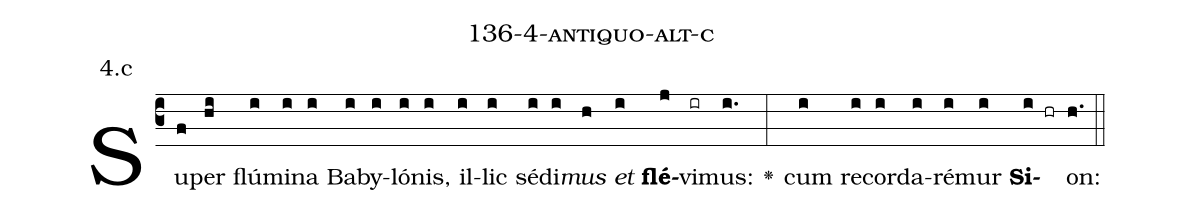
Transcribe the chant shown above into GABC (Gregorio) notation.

name: 136-4-antiquo-alt-c;
annotation: 4.c;
%%
(c3)Su(f)per(hi) flú(i)mi(i)na(i) Ba(i)by(i)ló(i)nis,(i) il(i)lic(i) sé(i)di(i)<i>mus</i>(h) <i>et</i>(i) <b>flé</b>(j)vi(ir)mus:(i.) <v>\greheightstar</v>(:) cum(i) re(i)cor(i)da(i)ré(i)mur(i) <b>Si</b>(i hr)on:(h.) (::)


%E(i) u(i) o(i) u(i) a(i) e.(h.) (::)
